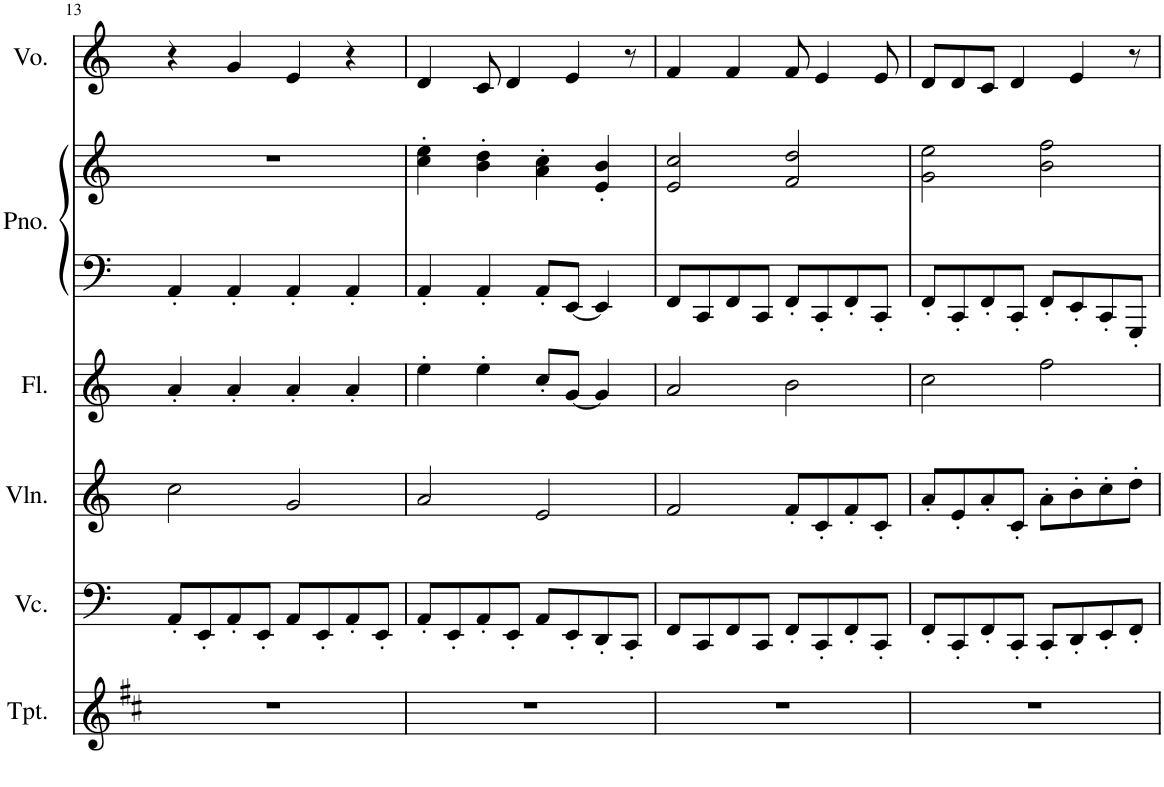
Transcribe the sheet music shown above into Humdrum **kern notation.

**kern	**kern	**kern	**kern	**kern	**kern	**kern
*part6	*part5	*part4	*part3	*part2	*part2	*part1
*staff7	*staff6	*staff5	*staff4	*staff3	*staff2	*staff1
*I"Trumpet	*I"Violoncello	*I"Violin	*I"Flute	*I"Piano	*	*I"Voice
*I'Tpt.	*I'Vc.	*I'Vln.	*I'Fl.	*I'Pno.	*	*I'Vo.
!!LO:PB:g=z
*clefG2	*clefF4	*clefG2	*clefG2	*clefF4	*clefG2	*clefG2
*Trd1c2	*	*	*	*	*	*
*k[f#c#]	*k[]	*k[]	*k[]	*k[]	*k[]	*k[]
*M4/4	*M4/4	*M4/4	*M4/4	*M4/4	*M4/4	*M4/4
=13	=13	=13	=13	=13	=13	=13
1r	8AA'/L	2cc\	4a'/	4AA'/	1r	4r
.	8EE'/	.	.	.	.	.
.	8AA'/	.	4a'/	4AA'/	.	4g/
.	8EE'/J	.	.	.	.	.
.	8AA/L	2g/	4a'/	4AA'/	.	4e/
.	8EE'/	.	.	.	.	.
.	8AA'/	.	4a'/	4AA'/	.	4r
.	8EE'/J	.	.	.	.	.
=14	=14	=14	=14	=14	=14	=14
1r	8AA'/L	2a/	4ee'\	4AA'/	4cc\' 4ee\'	4d/
.	8EE'/	.	.	.	.	.
.	8AA'/	.	4ee'\	4AA'/	4b\' 4dd\'	8c/
.	8EE'/J	.	.	.	.	4d/
.	8AA/L	2e/	8cc'/L	8AA'/L	4a\' 4cc\'	.
.	8EE'/	.	[8g/J	[8EE/J	.	4e/
.	8DD'/	.	4g/]	4EE/]	4e/' 4b/'	.
.	8CC'/J	.	.	.	.	8r
=15	=15	=15	=15	=15	=15	=15
1r	8FF/L	2f/	2a/	8FF/L	2e/ 2cc/	4f/
.	8CC/	.	.	8CC/	.	.
.	8FF/	.	.	8FF/	.	4f/
.	8CC/J	.	.	8CC/J	.	.
.	8FF'/L	8f'/L	2b\	8FF'/L	2f/ 2dd/	8f/
.	8CC'/	8c'/	.	8CC'/	.	4e/
.	8FF'/	8f'/	.	8FF'/	.	.
.	8CC'/J	8c'/J	.	8CC'/J	.	8e/
=16	=16	=16	=16	=16	=16	=16
1r	8FF'/L	8a'/L	2cc\	8FF'/L	2g\ 2ee\	8d/L
.	8CC'/	8e'/	.	8CC'/	.	8d/
.	8FF'/	8a'/	.	8FF'/	.	8c/J
.	8CC'/J	8c'/J	.	8CC'/J	.	4d/
.	8CC'/L	8a'\L	2ff\	8FF'/L	2b\ 2ff\	.
.	8DD'/	8b'\	.	8EE'/	.	4e/
.	8EE'/	8cc'\	.	8CC'/	.	.
.	8FF'/J	8dd'\J	.	8GGG'/J	.	8r
=	=	=	=	=	=	=
*-	*-	*-	*-	*-	*-	*-
